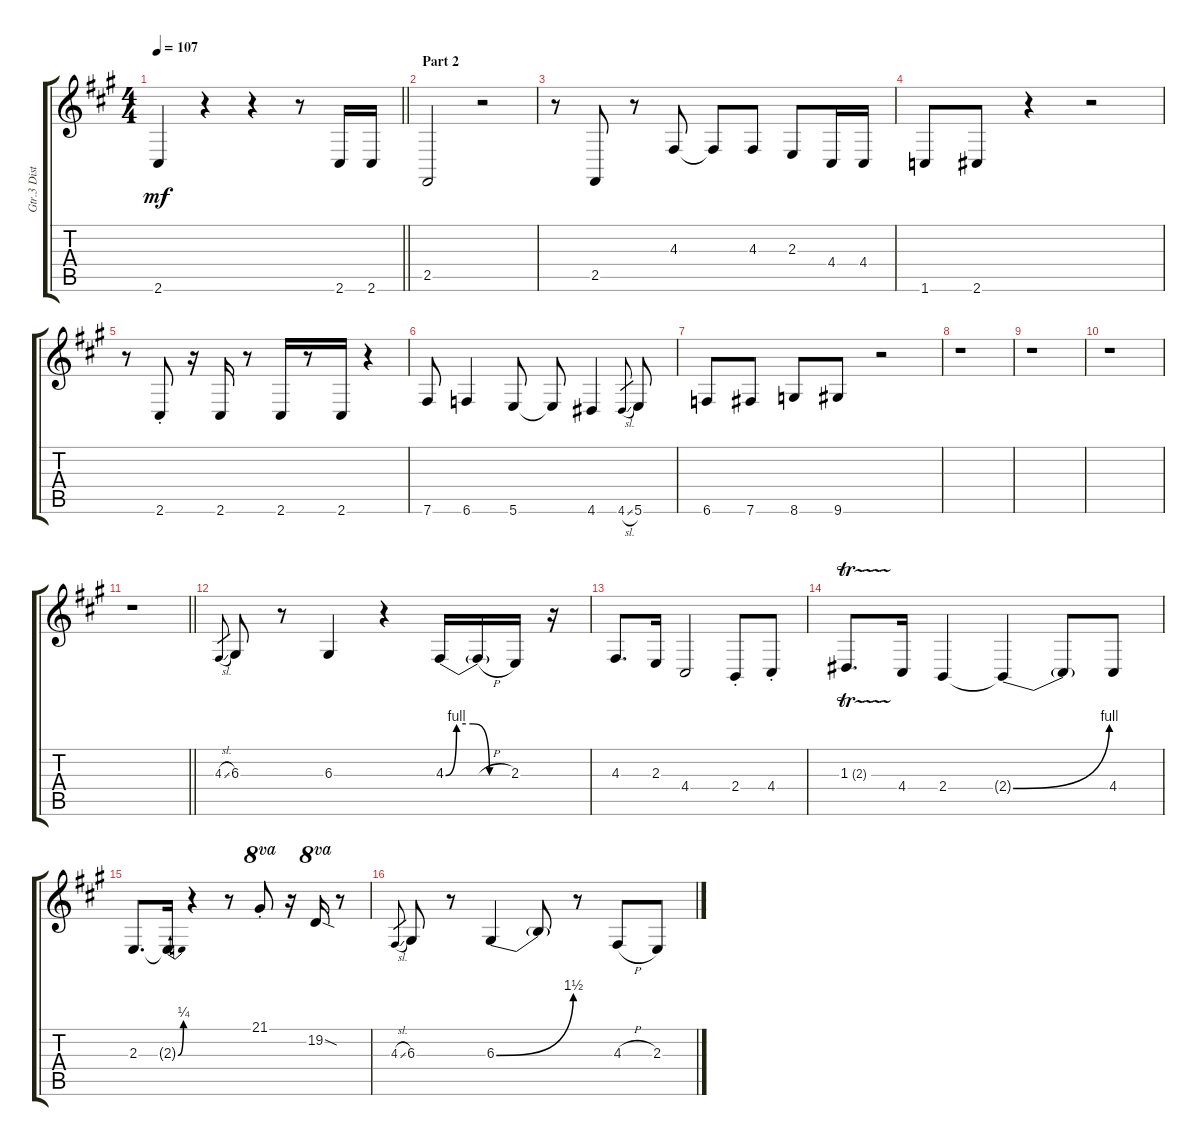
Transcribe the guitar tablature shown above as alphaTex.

\track ("Gtr.3 Distortion Gtr. (w/Octaver) One Oc" "Gtr.3 Dist") {instrument distortionguitar}
\staff {score tabs}
\tuning (B2 G2 D2 A1 E1 B1) {hide}
\ts (4 4)
\tempo 107
\clef g2
\barLineRight lightlight
\ks a
2.6.4{dy mf} r.4 r.4 r.8 2.6.16 2.6.16 |
\section ("" "Part 2")
2.5.2 r.2 |
r.8 2.5.8 r.8 4.3.8 4.3{t}.8 4.3.8 2.3.8 4.4.16 4.4.16 |
1.6.8 2.6.8 r.4 r.2 |
r.8 2.6{st}.8 r.16 2.6.16 r.8 2.6.16 r.8 2.6.16 r.4 |
7.6.8 6.6.4 5.6.8 5.6{t}.8 4.6.4 4.6{sl}.8{gr} 5.6.8 |
6.6.8 7.6.8 8.6.8 9.6.8 r.2 |
r.1 |
r.1 |
r.1 |
\barLineRight lightlight
r.1 |
4.3{sl}.8{gr} 6.3.8 r.8 6.3.4 r.4 4.3{be (custom 0 0 10 4 25 4 40 0 60 0)}.16 4.3{h t}.16 2.3.16 r.16 |
4.3.8{d} 2.3.16 4.4.2 2.4{st}.8 4.4{st}.8 |
1.3{tr (2 32)}.8{d} 4.4.16 2.4.4 2.4{be (bend 0 0 60 4) t}.4 2.4{t}.8 4.4.8 |
2.3.8{d} 2.3{be (bend 0 0 60 1) t}.16 r.4 r.8 21.1{st}.8{ot 8va} r.16 19.2{sod}.16{ot 8va} r.8 |
4.3{sl}.8{gr} 6.3.8 r.8 6.3{be (bend 0 0 60 6)}.4 6.3{t}.8 r.8 4.3{h}.8 2.3.8
